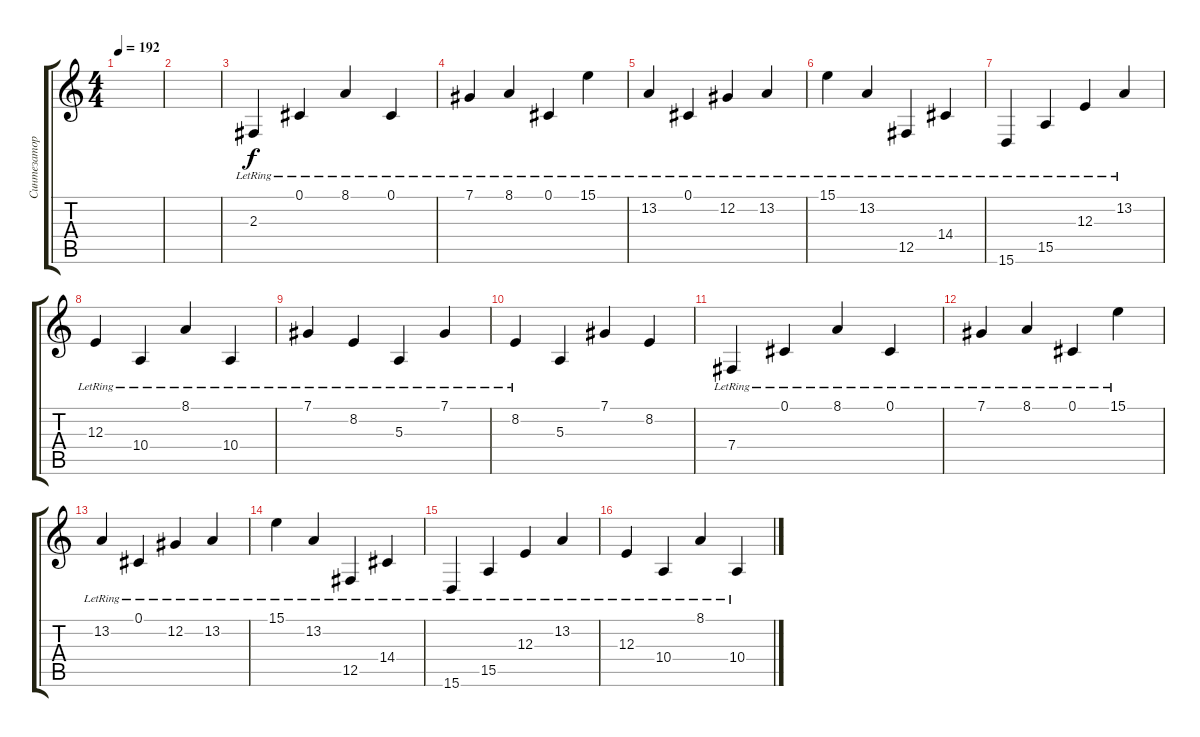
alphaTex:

\track ("Синтезатор" "Синтезатор") {instrument electricgrandpiano}
\staff {score tabs}
\tuning (Db4 Ab3 E3 B2 Gb2 B1) {hide}
\ts (4 4)
\tempo 192
\clef g2
\ks c
|
|
2.3{lr}.4{balance 12} 0.1{lr}.4 8.1{lr}.4 0.1{lr}.4 |
7.1{lr}.4 8.1{lr}.4 0.1{lr}.4 15.1{lr}.4 |
13.2{lr}.4 0.1{lr}.4 12.2{lr}.4 13.2{lr}.4 |
15.1{lr}.4 13.2{lr}.4 12.5{lr}.4 14.4{lr}.4 |
15.6{lr}.4 15.5{lr}.4 12.3{lr}.4 13.2{lr}.4 |
12.3{lr}.4 10.4{lr}.4 8.1{lr}.4 10.4{lr}.4 |
7.1{lr}.4 8.2{lr}.4 5.3{lr}.4 7.1{lr}.4 |
8.2{lr}.4 5.3.4 7.1.4 8.2.4 |
7.4{lr}.4 0.1{lr}.4 8.1{lr}.4 0.1{lr}.4 |
7.1{lr}.4 8.1{lr}.4 0.1{lr}.4 15.1{lr}.4 |
13.2{lr}.4 0.1{lr}.4 12.2{lr}.4 13.2{lr}.4 |
15.1{lr}.4 13.2{lr}.4 12.5{lr}.4 14.4{lr}.4 |
15.6{lr}.4 15.5{lr}.4 12.3{lr}.4 13.2{lr}.4 |
12.3{lr}.4 10.4{lr}.4 8.1{lr}.4 10.4{lr}.4
